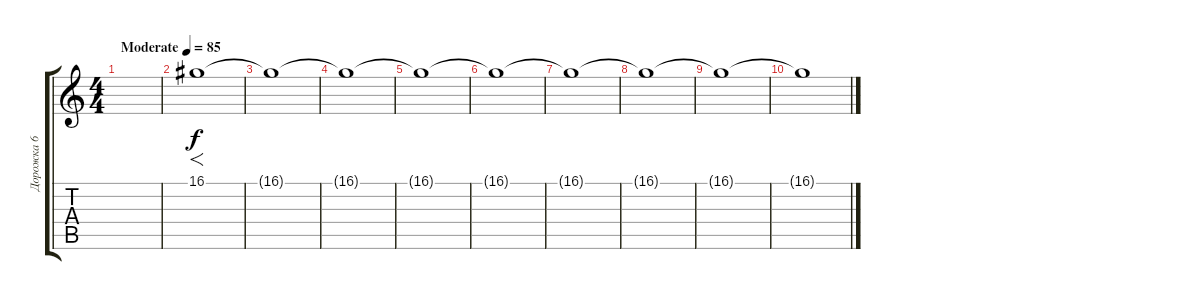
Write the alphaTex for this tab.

\track ("Дорожка 6" "Дорожка 6") {instrument stringensemble1}
\staff {score tabs}
\tuning (E4 B3 G3 D3 A2 E2) {hide}
\ts (4 4)
\tempo (85 "Moderate")
\clef g2
\ks c
|
16.1.1{f} |
16.1{t}.1 |
16.1{t}.1 |
16.1{t}.1 |
16.1{t}.1 |
16.1{t}.1 |
16.1{t}.1 |
16.1{t}.1 |
16.1{t}.1
